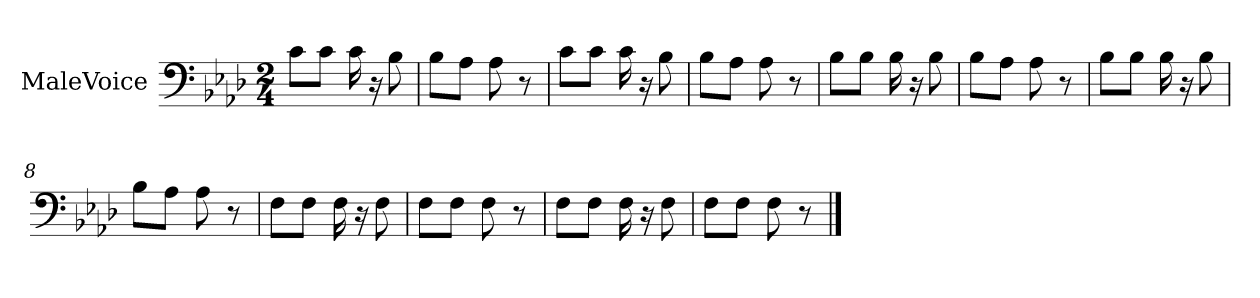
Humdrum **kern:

**kern
*part1
*staff1
*I"MaleVoice
*clefF4
*k[b-e-a-d-]
*M2/4
*MM88
=1
8c\L
8c\J
16c
16r
8B-
=2
8B-\L
8A-\J
8A-
8r
=3
8c\L
8c\J
16c
16r
8B-
=4
8B-\L
8A-\J
8A-
8r
=5
8B-\L
8B-\J
16B-
16r
8B-
=6
8B-\L
8A-\J
8A-
8r
=7
8B-\L
8B-\J
16B-
16r
8B-
=8
8B-\L
8A-\J
8A-
8r
=9
8F\L
8F\J
16F
16r
8F
=10
8F\L
8F\J
8F
8r
=11
8F\L
8F\J
16F
16r
8F
=12
8F\L
8F\J
8F
8r
==
*-
